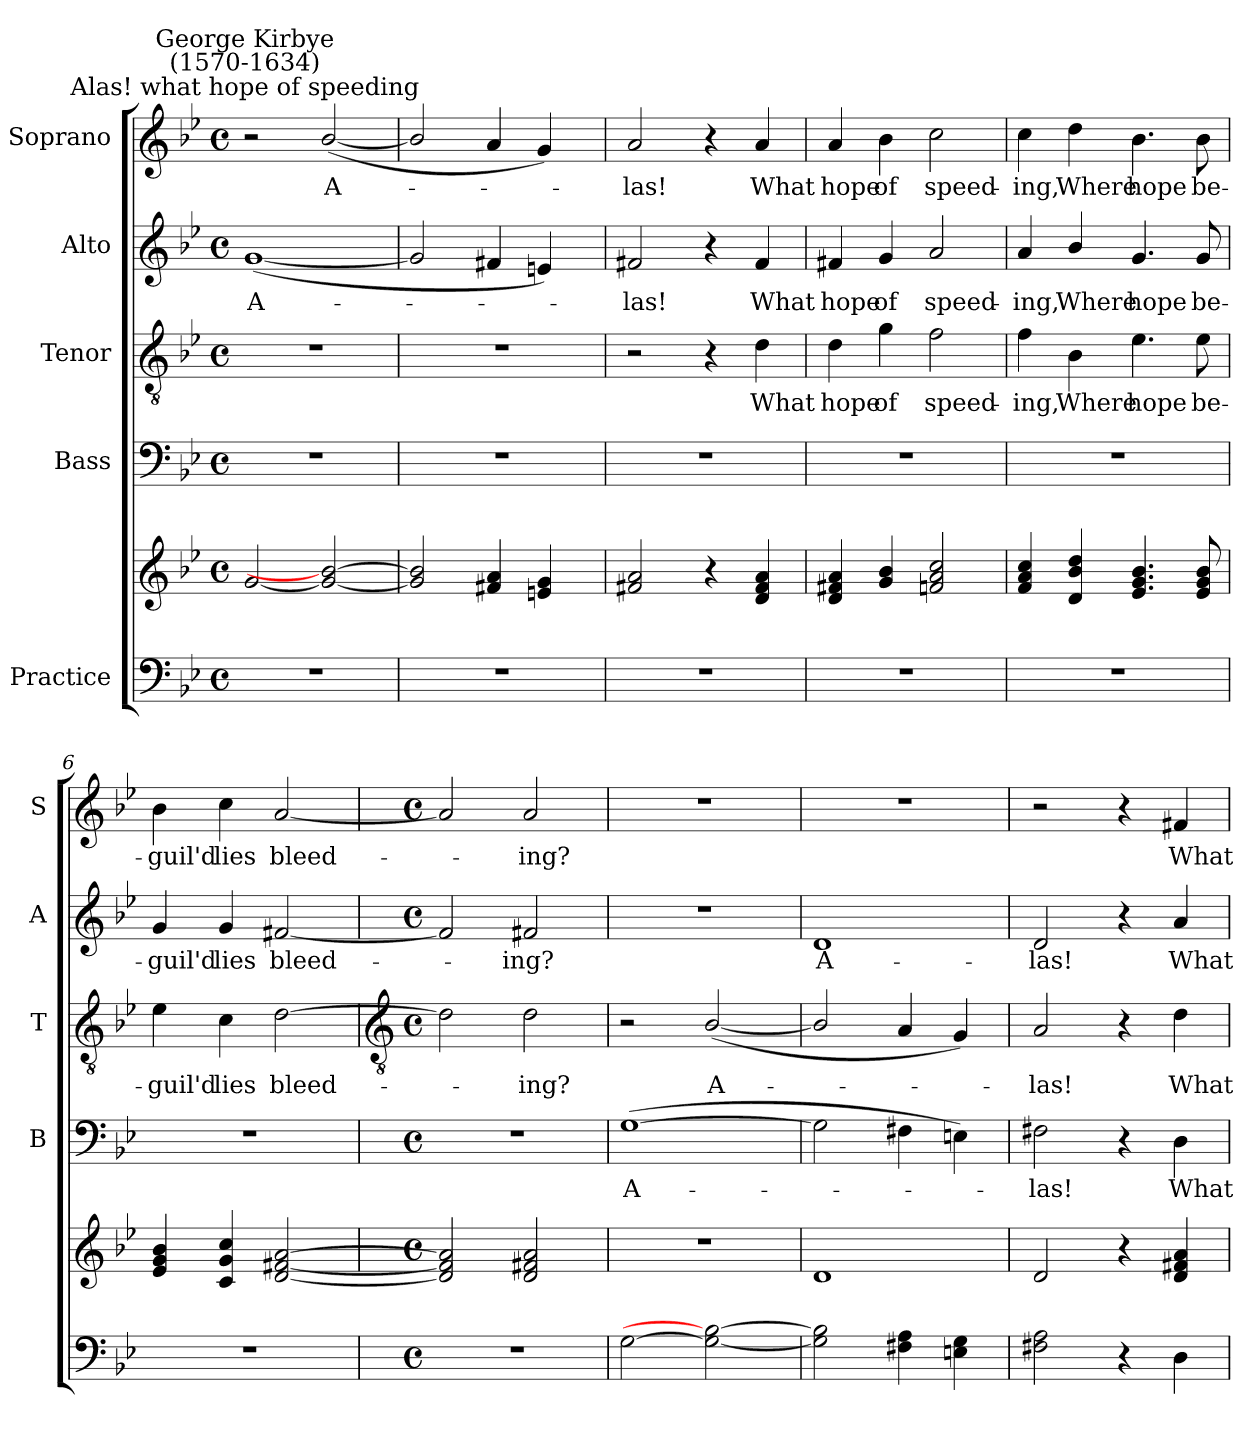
**kern	**kern	**kern	**text	**kern	**text	**kern	**text	**kern	**text
*part5	*part5	*part4	*part4	*part3	*part3	*part2	*part2	*part1	*part1
*staff6	*staff5	*staff4	*staff4	*staff3	*staff3	*staff2	*staff2	*staff1	*staff1
*I"Practice	*	*I"Bass	*	*I"Tenor	*	*I"Alto	*	*I"Soprano	*
*	*	*I'B	*	*I'T	*	*I'A	*	*I'S	*
*clefF4	*clefG2	*clefF4	*	*clefGv2	*	*clefG2	*	*clefG2	*
*k[b-e-]	*k[b-e-]	*k[b-e-]	*	*k[b-e-]	*	*k[b-e-]	*	*k[b-e-]	*
*B-:	*B-:	*B-:	*	*B-:	*	*B-:	*	*B-:	*
*M4/4	*M4/4	*M4/4	*	*M4/4	*	*M4/4	*	*M4/4	*
*met(c)	*met(c)	*met(c)	*	*met(c)	*	*met(c)	*	*met(c)	*
=1	=1	=1	=1	=1	=1	=1	=1	=1	=1
!	!	!	!	!	!	!	!	!LO:TX:a:cj:t=Alas! what hope of speeding	!
!	!	!	!	!	!	!	!	!LO:TX:a:cj:t=George Kirbye\n(1570-1634)	!
!	!	!	!	!	!	!	!LO:LY:b	!	!
1r	[2g	1r	.	1r	.	(<[1g	A-	2r	.
!	!	!	!	!	!	!	!	!	!LO:LY:b
.	2g_ 2b-_	.	.	.	.	.	.	(<[2b-/	A-
=2	=2	=2	=2	=2	=2	=2	=2	=2	=2
1r	2g] 2b-]	1r	.	1r	.	2g]	.	2b-/]	.
.	4f#X 4a	.	.	.	.	4f#X	.	4a	.
.	4en 4g	.	.	.	.	4en)	.	4g)	.
=3	=3	=3	=3	=3	=3	=3	=3	=3	=3
!	!	!	!	!	!	!	!LO:LY:b	!	!LO:LY:b
1r	2f#X 2a	1r	.	2r	.	2f#X	las!	2a	las!
.	4r	.	.	4r	.	4r	.	4r	.
!	!	!	!	!	!LO:LY:b	!	!LO:LY:b	!	!LO:LY:b
.	4d 4f# 4a	.	.	4d	What	4f#	What	4a	What
=4	=4	=4	=4	=4	=4	=4	=4	=4	=4
!	!	!	!	!	!LO:LY:b	!	!LO:LY:b	!	!LO:LY:b
1r	4d 4f#X 4a	1r	.	4d	hope	4f#X	hope	4a	hope
!	!	!	!	!	!LO:LY:b	!	!LO:LY:b	!	!LO:LY:b
.	4g 4b-	.	.	4g	of	4g	of	4b-	of
!	!	!	!	!	!LO:LY:b	!	!LO:LY:b	!	!LO:LY:b
.	2fn 2a 2cc	.	.	2f	speed-	2a	speed-	2cc	speed-
=5	=5	=5	=5	=5	=5	=5	=5	=5	=5
!	!	!	!	!	!LO:LY:b	!	!LO:LY:b	!	!LO:LY:b
1r	4f 4a 4cc	1r	.	4f	-ing,	4a	-ing,	4cc	-ing,
!	!	!	!	!	!LO:LY:b	!	!LO:LY:b	!	!LO:LY:b
.	4d 4b- 4dd	.	.	4B-	Where	4b-/	Where	4dd	Where
!	!	!	!	!	!LO:LY:b	!	!LO:LY:b	!	!LO:LY:b
.	4.e- 4.g 4.b-	.	.	4.e-	hope	4.g	hope	4.b-	hope
!	!	!	!	!	!LO:LY:b	!	!LO:LY:b	!	!LO:LY:b
.	8e- 8g 8b-	.	.	8e-	be-	8g	be-	8b-	be-
=6	=6	=6	=6	=6	=6	=6	=6	=6	=6
!	!	!	!	!	!LO:LY:b	!	!LO:LY:b	!	!LO:LY:b
1r	4e- 4g 4b-	1r	.	4e-	-guil'd	4g	-guil'd	4b-	-guil'd
!	!	!	!	!	!LO:LY:b	!	!LO:LY:b	!	!LO:LY:b
.	4c 4g 4cc	.	.	4c	lies	4g	lies	4cc	lies
!	!	!	!	!	!LO:LY:b	!	!LO:LY:b	!	!LO:LY:b
.	[2d [2f#X [2a	.	.	[2d	bleed-	[2f#X	bleed-	[2a/	bleed-
!!LO:LB:g=z
=7	=7	=7	=7	=7	=7	=7	=7	=7	=7
*	*	*	*	*clefGv2	*	*	*	*	*
*M4/4	*M4/4	*M4/4	*	*M4/4	*	*M4/4	*	*M4/4	*
*met(c)	*met(c)	*met(c)	*	*met(c)	*	*met(c)	*	*met(c)	*
1r	2d] 2f#] 2a]	1r	.	2d]	.	2f#]	.	2a/]	.
!	!	!	!	!	!LO:LY:b	!	!LO:LY:b	!	!LO:LY:b
.	2d 2f# 2a	.	.	2d	ing?	2f#	ing?	2a/	ing?
=8	=8	=8	=8	=8	=8	=8	=8	=8	=8
!	!	!	!LO:LY:b	!	!	!	!	!	!
[2G	1r	(>[1G	A-	2r	.	1r	.	1r	.
!	!	!	!	!	!LO:LY:b	!	!	!	!
2G_ 2B-_	.	.	.	(<[2B-/	A-	.	.	.	.
=9	=9	=9	=9	=9	=9	=9	=9	=9	=9
!	!	!	!	!	!	!	!LO:LY:b	!	!
2G] 2B-]	1d	2G]	.	2B-/]	.	1d	A-	1r	.
4F#X 4A	.	4F#X	.	4A	.	.	.	.	.
4En 4G	.	4En)	.	4G)	.	.	.	.	.
=10	=10	=10	=10	=10	=10	=10	=10	=10	=10
!	!	!	!LO:LY:b	!	!LO:LY:b	!	!LO:LY:b	!	!
2F#X 2A	2d	2F#X	las!	2A	las!	2d	-las!	2r	.
4r	4r	4r	.	4r	.	4r	.	4r	.
!	!	!	!LO:LY:b	!	!LO:LY:b	!	!LO:LY:b	!	!LO:LY:b
4D	4d 4f#X 4a	4D	What	4d	What	4a	What	4f#X	What
=	=	=	=	=	=	=	=	=	=
*-	*-	*-	*-	*-	*-	*-	*-	*-	*-
